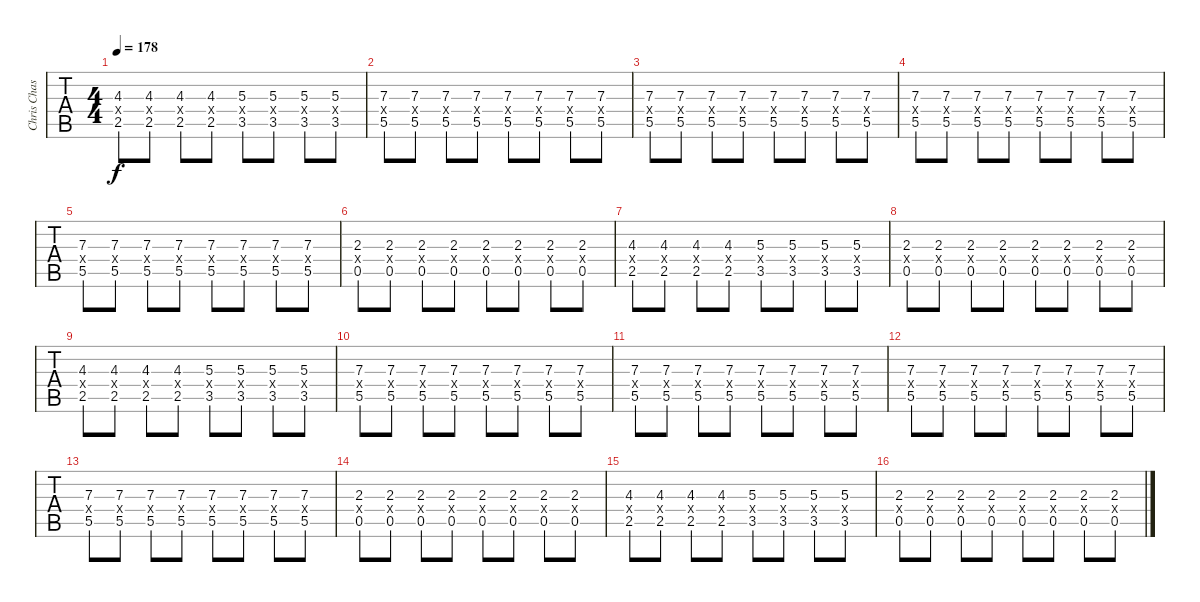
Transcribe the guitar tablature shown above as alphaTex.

\track ("Chris Chasse - Guitar One" "Chris Chas") {instrument distortionguitar}
\staff {tabs}
\tuning (Eb4 Bb3 Gb3 Db3 Ab2 Eb2) {hide}
\ts (4 4)
\tempo 178
\clef g2
\ks c
(4.3 14.4{x} 2.5).8{dy f} (4.3 14.4{x} 2.5).8 (4.3 14.4{x} 2.5).8 (4.3 14.4{x} 2.5).8 (5.3 15.4{x} 3.5).8 (5.3 15.4{x} 3.5).8 (5.3 15.4{x} 3.5).8 (5.3 15.4{x} 3.5).8 |
(7.3 5.4{x} 5.5).8 (7.3 5.4{x} 5.5).8 (7.3 5.4{x} 5.5).8 (7.3 5.4{x} 5.5).8 (7.3 5.4{x} 5.5).8 (7.3 5.4{x} 5.5).8 (7.3 5.4{x} 5.5).8 (7.3 5.4{x} 5.5).8 |
(7.3 5.4{x} 5.5).8 (7.3 5.4{x} 5.5).8 (7.3 5.4{x} 5.5).8 (7.3 5.4{x} 5.5).8 (7.3 5.4{x} 5.5).8 (7.3 5.4{x} 5.5).8 (7.3 5.4{x} 5.5).8 (7.3 5.4{x} 5.5).8 |
(7.3 5.4{x} 5.5).8 (7.3 5.4{x} 5.5).8 (7.3 5.4{x} 5.5).8 (7.3 5.4{x} 5.5).8 (7.3 5.4{x} 5.5).8 (7.3 5.4{x} 5.5).8 (7.3 5.4{x} 5.5).8 (7.3 5.4{x} 5.5).8 |
(7.3 5.4{x} 5.5).8 (7.3 5.4{x} 5.5).8 (7.3 5.4{x} 5.5).8 (7.3 5.4{x} 5.5).8 (7.3 5.4{x} 5.5).8 (7.3 5.4{x} 5.5).8 (7.3 5.4{x} 5.5).8 (7.3 5.4{x} 5.5).8 |
(2.3 12.4{x} 0.5).8 (2.3 12.4{x} 0.5).8 (2.3 12.4{x} 0.5).8 (2.3 12.4{x} 0.5).8 (2.3 12.4{x} 0.5).8 (2.3 12.4{x} 0.5).8 (2.3 12.4{x} 0.5).8 (2.3 12.4{x} 0.5).8 |
(4.3 14.4{x} 2.5).8 (4.3 14.4{x} 2.5).8 (4.3 14.4{x} 2.5).8 (4.3 14.4{x} 2.5).8 (5.3 15.4{x} 3.5).8 (5.3 15.4{x} 3.5).8 (5.3 15.4{x} 3.5).8 (5.3 15.4{x} 3.5).8 |
(2.3 12.4{x} 0.5).8 (2.3 12.4{x} 0.5).8 (2.3 12.4{x} 0.5).8 (2.3 12.4{x} 0.5).8 (2.3 12.4{x} 0.5).8 (2.3 12.4{x} 0.5).8 (2.3 12.4{x} 0.5).8 (2.3 12.4{x} 0.5).8 |
(4.3 14.4{x} 2.5).8 (4.3 14.4{x} 2.5).8 (4.3 14.4{x} 2.5).8 (4.3 14.4{x} 2.5).8 (5.3 15.4{x} 3.5).8 (5.3 15.4{x} 3.5).8 (5.3 15.4{x} 3.5).8 (5.3 15.4{x} 3.5).8 |
(7.3 5.4{x} 5.5).8 (7.3 5.4{x} 5.5).8 (7.3 5.4{x} 5.5).8 (7.3 5.4{x} 5.5).8 (7.3 5.4{x} 5.5).8 (7.3 5.4{x} 5.5).8 (7.3 5.4{x} 5.5).8 (7.3 5.4{x} 5.5).8 |
(7.3 5.4{x} 5.5).8 (7.3 5.4{x} 5.5).8 (7.3 5.4{x} 5.5).8 (7.3 5.4{x} 5.5).8 (7.3 5.4{x} 5.5).8 (7.3 5.4{x} 5.5).8 (7.3 5.4{x} 5.5).8 (7.3 5.4{x} 5.5).8 |
(7.3 5.4{x} 5.5).8 (7.3 5.4{x} 5.5).8 (7.3 5.4{x} 5.5).8 (7.3 5.4{x} 5.5).8 (7.3 5.4{x} 5.5).8 (7.3 5.4{x} 5.5).8 (7.3 5.4{x} 5.5).8 (7.3 5.4{x} 5.5).8 |
(7.3 5.4{x} 5.5).8 (7.3 5.4{x} 5.5).8 (7.3 5.4{x} 5.5).8 (7.3 5.4{x} 5.5).8 (7.3 5.4{x} 5.5).8 (7.3 5.4{x} 5.5).8 (7.3 5.4{x} 5.5).8 (7.3 5.4{x} 5.5).8 |
(2.3 12.4{x} 0.5).8 (2.3 12.4{x} 0.5).8 (2.3 12.4{x} 0.5).8 (2.3 12.4{x} 0.5).8 (2.3 12.4{x} 0.5).8 (2.3 12.4{x} 0.5).8 (2.3 12.4{x} 0.5).8 (2.3 12.4{x} 0.5).8 |
(4.3 14.4{x} 2.5).8 (4.3 14.4{x} 2.5).8 (4.3 14.4{x} 2.5).8 (4.3 14.4{x} 2.5).8 (5.3 15.4{x} 3.5).8 (5.3 15.4{x} 3.5).8 (5.3 15.4{x} 3.5).8 (5.3 15.4{x} 3.5).8 |
(2.3 12.4{x} 0.5).8 (2.3 12.4{x} 0.5).8 (2.3 12.4{x} 0.5).8 (2.3 12.4{x} 0.5).8 (2.3 12.4{x} 0.5).8 (2.3 12.4{x} 0.5).8 (2.3 12.4{x} 0.5).8 (2.3 12.4{x} 0.5).8
